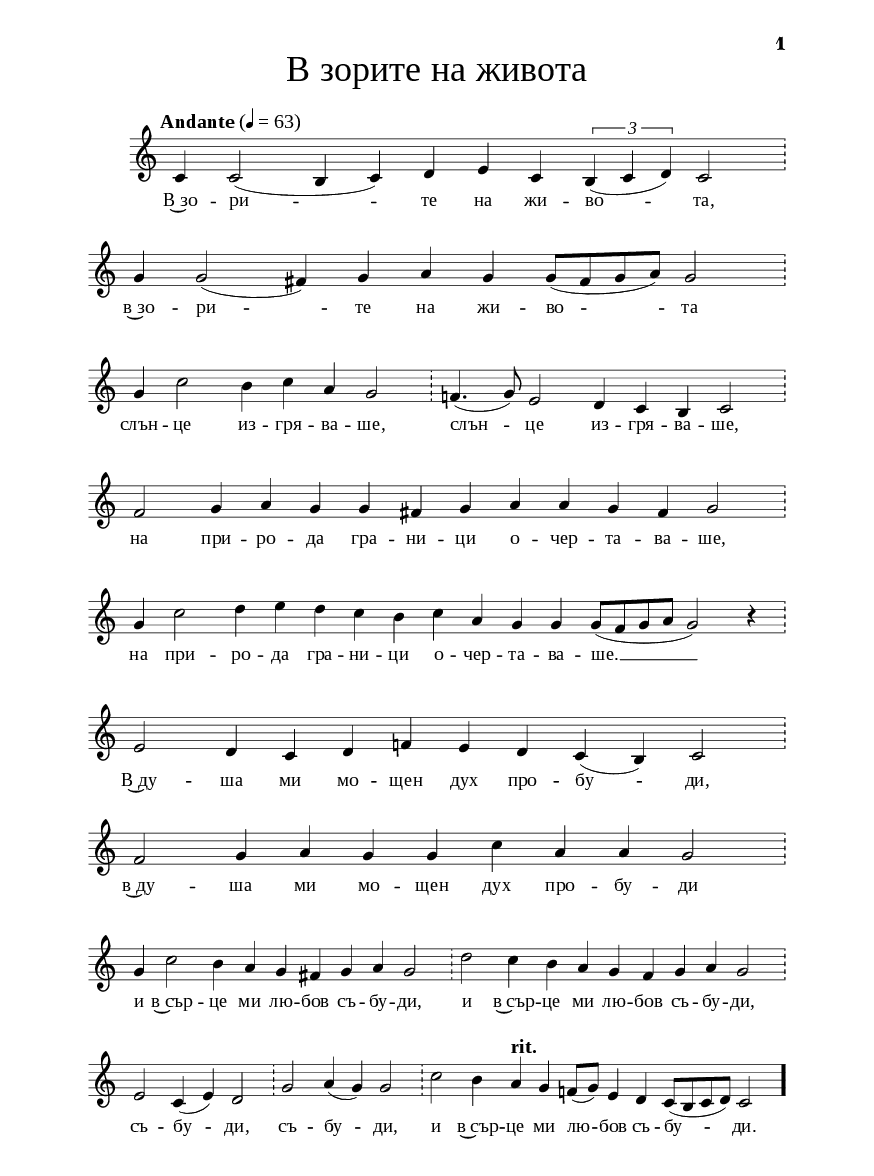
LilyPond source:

\version "2.24.4"

% include paper part and global functions
\include "include/globals.ily"

\bookpart {
  \label #'ref081
  \tocItem \markup "В зорите на живота"
  \include "include/bookpart-paper.ily"
  \score {
    \include "include/score-layout.ily"

    \new Voice \absolute {
      \clef treble
      \key c \major
      \omit Score.TimeSignature
      \cadenzaOn % allows custom bar lines

      \tempoFunc "Andante" 4 "63"

      c '4  c'2 ( b4 c' ) d'   e'4 c' \times 2/3 { b4 ( c'4 d' ) }

      c'2 \bar "!"  \break g'4 g'2 ( fis'4 )

      g'4 a' g'    g'8 ( [fis' g' a'] ) g'2  \bar "!" \break

      g'4 c''2 b'4 c''4 a' g'2 \bar "!" f'4. ( g'8 ) e'2 d'4 c'4 b c'2  \bar "!"  \break

      f'2 g'4 a' g' g'4 fis' g' a' a' g'4 fis' g'2 \bar "!" \break

      g'4 c''2 d''4 e'' d''4 c'' b' c'' a' g'4 g' g'8 ( [ fis' g' a' ]  g'2  ) r4  \bar "!" \break

      e'2 d'4 c' d'4 f' e' d'  c'4 ( b ) c'2 \bar "!" \break f'2 g'4 a'  g'4 g' c'' a' a'4 g'2 \bar"!" \break

      g'4 c''2  b'4 a' g'4 fis' g' a' g'2 \bar "!"

      d''2 c''4  b' a' g'4 fis' g' a' g'2  \bar "!" \break

      e'2 c'4 ( e' ) d'2 \bar "!" g'2 a'4 ( g' ) g'2 \bar "!" c''2 b'4 \tempo "rit." a' g' f'8 ( [g'] )   e'4 d' c'8 ( [b c' d' ])   c'2 \bar "."
    }

    \addlyrics {
      В~зо -- ри --
      те на жи -- во -- та, в~зо -- ри -- те на жи --
      во -- та слън -- це из -- гря -- ва -- ше, слън --
      це из -- гря -- ва -- ше, на при -- ро -- да гра
      -- ни -- ци о -- чер -- та -- ва -- ше, на при --
      ро -- да гра -- ни -- ци о -- чер -- та -- ва --
      ше. __ В~ду -- ша ми мо -- щен дух про -- бу --
      ди,  в~ду -- ша ми мо -- щен дух про -- бу --
      ди и в~сър -- це ми лю -- бов съ -- бу -- ди,
      и в~сър -- це ми лю -- бов съ -- бу -- ди, съ --
      бу -- ди, съ -- бу -- ди, и в~сър -- це ми лю --
      бов съ -- бу -- ди.}

      \header {
        title = \titleFunc #'ref_desc_4 "В зорите на живота" "V zorite na Života"
      }

      \midi{}

    } % score


  } % bookpart
